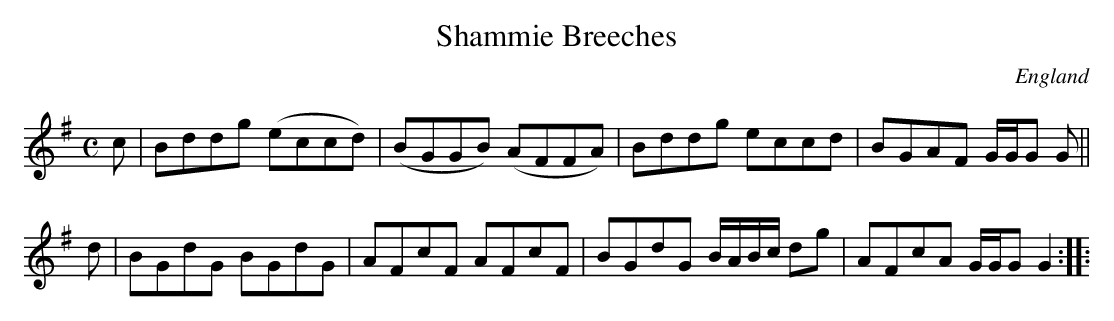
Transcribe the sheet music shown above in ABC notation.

X:1
T:Shammie Breeches
L:1/8
M:C
O:England
K:G
c|\
Bddg (eccd) | (BGGB) (AFFA) | Bddg eccd | BGAF G/G/G G ||
d|\
BGdG BGdG | AFcF AFcF | \
BGdG B/2A/2B/2c/2 dg | AFcA G/G/G G2 ::
